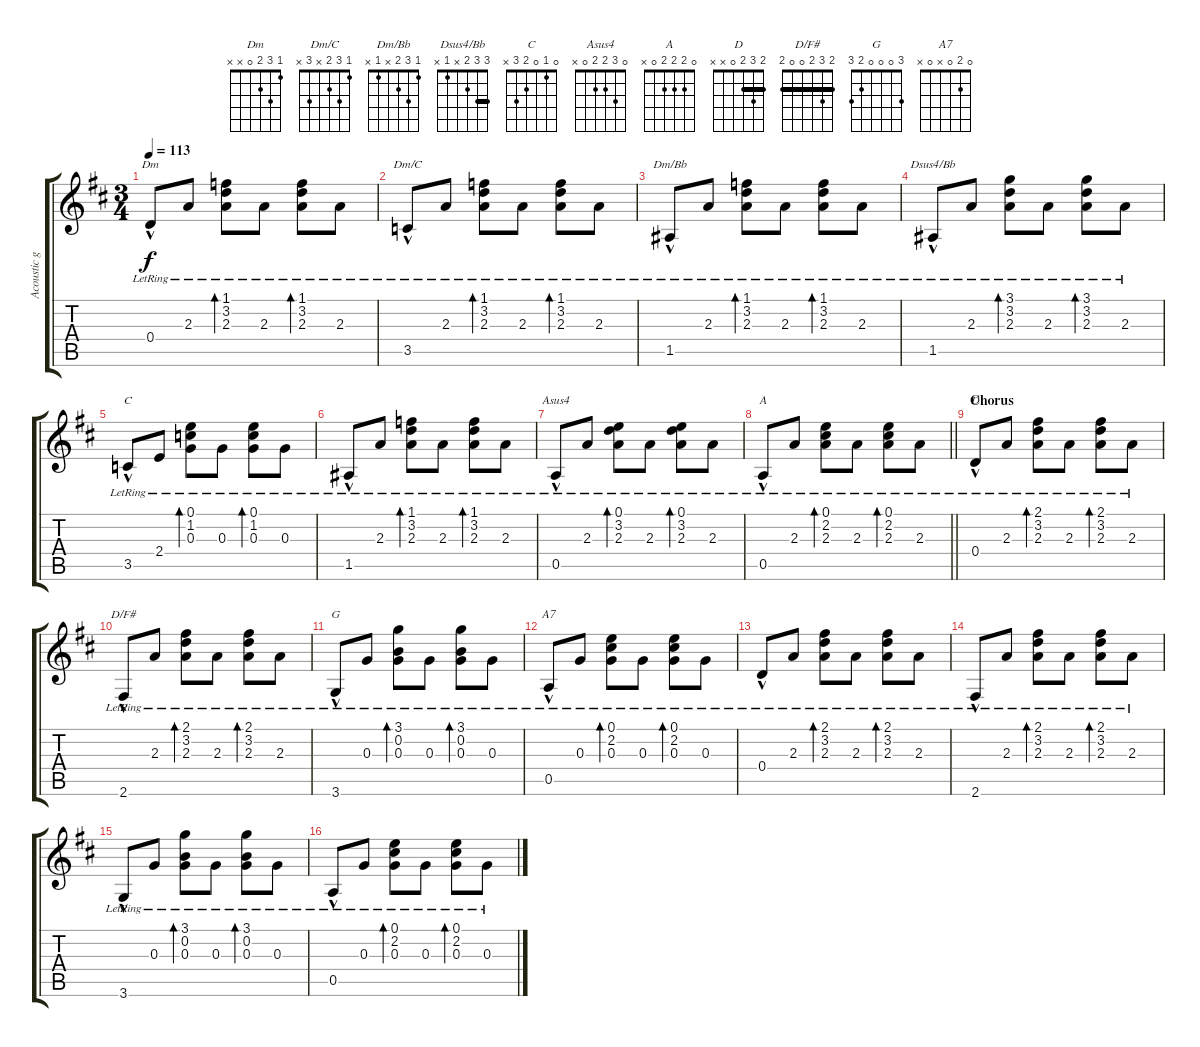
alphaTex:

\track ("Acoustic guitar - Ralph McTell" "Acoustic g") {instrument acousticguitarsteel}
\staff {score tabs}
\tuning (E4 B3 G3 D3 A2 E2) {hide}
\chord ("Dm" 1 3 2 0 x x)
\chord ("Dm/C" 1 3 2 x 3 x)
\chord ("Dm/Bb" 1 3 2 x 1 x)
\chord ("Dsus4/Bb" 3 3 2 x 1 x) {barre 3}
\chord ("C" 0 1 0 2 3 x)
\chord ("Asus4" 0 3 2 2 0 x)
\chord ("A" 0 2 2 2 0 x)
\chord ("D" 2 3 2 0 x x) {barre 2}
\chord ("D/F#" 2 3 2 0 0 2) {barre 2}
\chord ("G" 3 0 0 0 2 3)
\chord ("A7" 0 2 0 x 0 x)
\ts (3 4)
\tempo 113
\clef g2
\ks d
0.4{hac lr}.8{ch "Dm" dy f} 2.3{lr}.8 (1.1{lr} 3.2{lr} 2.3{lr}).8{bd 60} 2.3{lr}.8 (1.1{lr} 3.2{lr} 2.3{lr}).8{bd 60} 2.3{lr}.8 |
3.5{hac lr}.8{ch "Dm/C"} 2.3{lr}.8 (1.1{lr} 3.2{lr} 2.3{lr}).8{bd 60} 2.3{lr}.8 (1.1{lr} 3.2{lr} 2.3{lr}).8{bd 60} 2.3{lr}.8 |
1.5{hac lr}.8{ch "Dm/Bb"} 2.3{lr}.8 (1.1{lr} 3.2{lr} 2.3{lr}).8{bd 60} 2.3{lr}.8 (1.1{lr} 3.2{lr} 2.3{lr}).8{bd 60} 2.3{lr}.8 |
1.5{hac lr}.8{ch "Dsus4/Bb"} 2.3{lr}.8 (3.1{lr} 3.2{lr} 2.3{lr}).8{bd 60} 2.3{lr}.8 (3.1{lr} 3.2{lr} 2.3{lr}).8{bd 60} 2.3{lr}.8 |
3.5{hac lr}.8{ch "C"} 2.4{lr}.8 (0.1{lr} 1.2{lr} 0.3{lr}).8{bd 60} 0.3{lr}.8 (0.1{lr} 1.2{lr} 0.3{lr}).8{bd 60} 0.3{lr}.8 |
1.5{hac lr}.8 2.3{lr}.8 (1.1{lr} 3.2{lr} 2.3{lr}).8{bd 60} 2.3{lr}.8 (1.1{lr} 3.2{lr} 2.3{lr}).8{bd 60} 2.3{lr}.8 |
0.5{hac lr}.8{ch "Asus4"} 2.3{lr}.8 (0.1{lr} 3.2{lr} 2.3{lr}).8{bd 60} 2.3{lr}.8 (0.1{lr} 3.2{lr} 2.3{lr}).8{bd 60} 2.3{lr}.8 |
\barLineRight lightlight
0.5{hac lr}.8{ch "A"} 2.3{lr}.8 (0.1{lr} 2.2{lr} 2.3{lr}).8{bd 60} 2.3{lr}.8 (0.1{lr} 2.2{lr} 2.3{lr}).8{bd 60} 2.3{lr}.8 |
\section ("" "Chorus")
0.4{hac lr}.8{ch "D"} 2.3{lr}.8 (2.1{lr} 3.2{lr} 2.3{lr}).8{bd 60} 2.3{lr}.8 (2.1{lr} 3.2{lr} 2.3{lr}).8{bd 60} 2.3{lr}.8 |
2.6{hac lr}.8{ch "D/F#"} 2.3{lr}.8 (2.1{lr} 3.2{lr} 2.3{lr}).8{bd 60} 2.3{lr}.8 (2.1{lr} 3.2{lr} 2.3{lr}).8{bd 60} 2.3{lr}.8 |
3.6{hac lr}.8{ch "G"} 0.3{lr}.8 (3.1{lr} 0.2{lr} 0.3{lr}).8{bd 60} 0.3{lr}.8 (3.1{lr} 0.2{lr} 0.3{lr}).8{bd 60} 0.3{lr}.8 |
0.5{hac lr}.8{ch "A7"} 0.3{lr}.8 (0.1{lr} 2.2{lr} 0.3{lr}).8{bd 60} 0.3{lr}.8 (0.1{lr} 2.2{lr} 0.3{lr}).8{bd 60} 0.3{lr}.8 |
0.4{hac lr}.8 2.3{lr}.8 (2.1{lr} 3.2{lr} 2.3{lr}).8{bd 60} 2.3{lr}.8 (2.1{lr} 3.2{lr} 2.3{lr}).8{bd 60} 2.3{lr}.8 |
2.6{hac lr}.8 2.3{lr}.8 (2.1{lr} 3.2{lr} 2.3{lr}).8{bd 60} 2.3{lr}.8 (2.1{lr} 3.2{lr} 2.3{lr}).8{bd 60} 2.3{lr}.8 |
3.6{hac lr}.8 0.3{lr}.8 (3.1{lr} 0.2{lr} 0.3{lr}).8{bd 60} 0.3{lr}.8 (3.1{lr} 0.2{lr} 0.3{lr}).8{bd 60} 0.3{lr}.8 |
0.5{hac lr}.8 0.3{lr}.8 (0.1{lr} 2.2{lr} 0.3{lr}).8{bd 60} 0.3{lr}.8 (0.1{lr} 2.2{lr} 0.3{lr}).8{bd 60} 0.3{lr}.8
